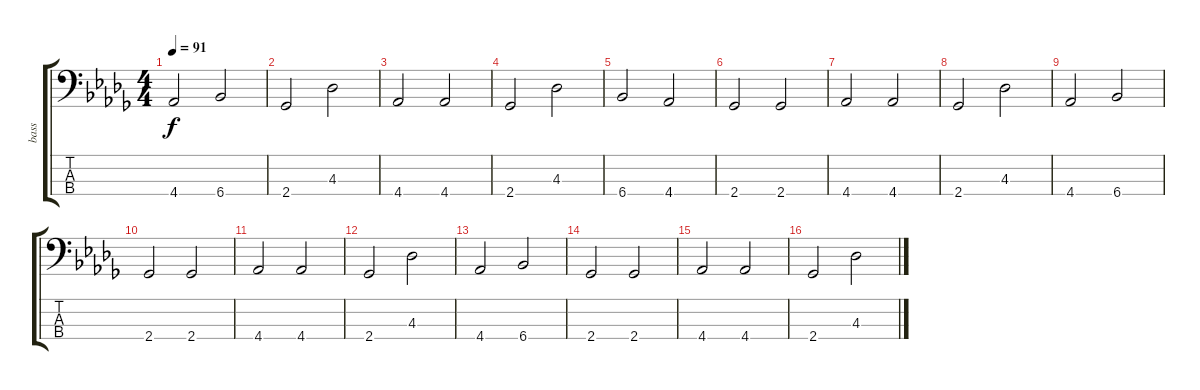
\track ("bass" "bass") {instrument electricbassfinger}
\staff {score tabs}
\tuning (G2 D2 A1 E1) {hide}
\ts (4 4)
\tempo 91
\clef f4
\ks db
4.4.2{dy f} 6.4.2 |
2.4.2 4.3.2 |
4.4.2 4.4.2 |
2.4.2 4.3.2 |
6.4.2 4.4.2 |
2.4.2 2.4.2 |
4.4.2 4.4.2 |
2.4.2 4.3.2 |
4.4.2 6.4.2 |
2.4.2 2.4.2 |
4.4.2 4.4.2 |
2.4.2 4.3.2 |
4.4.2 6.4.2 |
2.4.2 2.4.2 |
4.4.2 4.4.2 |
2.4.2 4.3.2
